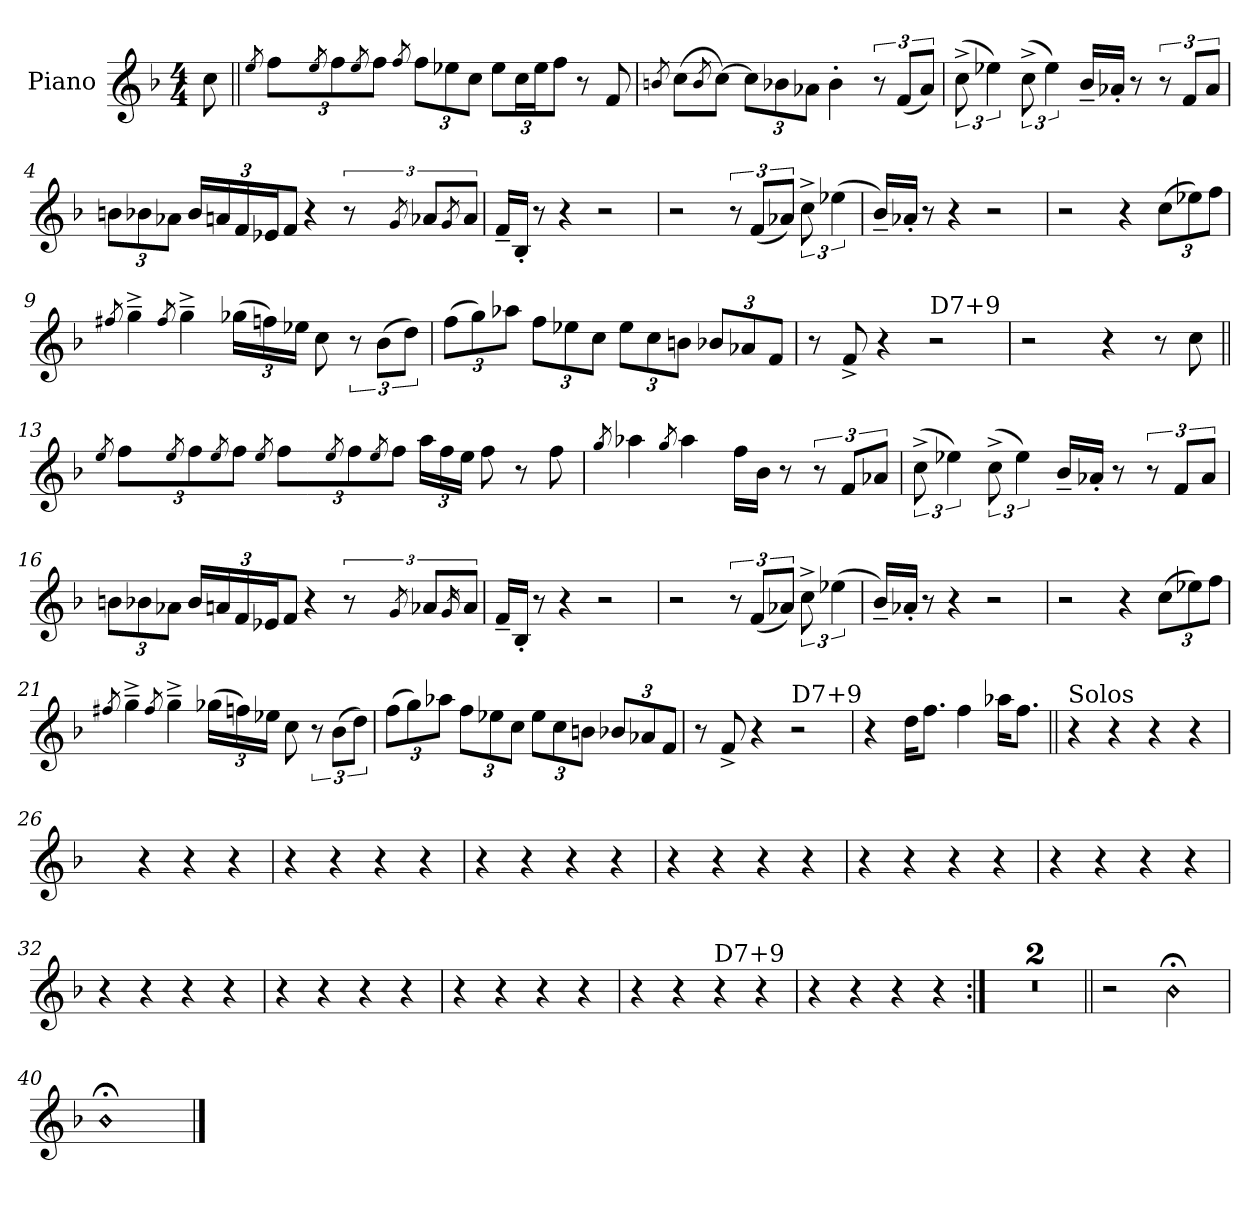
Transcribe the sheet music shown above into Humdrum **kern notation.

**kern
*part1
*staff1
*I"Piano
*I'Pno
*clefG2
*k[b-]
*F:
*M4/4
=
8cc\
=1||
8qee/
*Xbrackettup
12ff\L
8qee/
12ff\
8qee/
12ff\J
8qff/
12ff\L
12ee-X\
12cc\J
12ee-\L
24cc\L
24ee-\J
12ff\J
8r
8f/
=2
8qbn/
(8cc\L
8qb/
[8cc\J)
12cc\L]
12b-X\
12a-X\J
4b-'\
*brackettup
12r
(12f/L
12a-/J)
!!LO:LB:g=z
=3
(12cc^\
6ee-X\)
(12cc^\
6ee-\)
16b-~/LL
16a-X'/JJ
8r
12r
12f/L
12a-/J
=4
*Xbrackettup
12bn\L
12b-X\
12a-X\J
24b-/LL
24an/
24f/
24e-X/J
12f/J
4r
*brackettup
12r
8qg/
12a-X/L
8qg/
12a-/J
=5
16f~/LL
16B-'/JJ
8r
4r
2r
!!LO:LB:g=z
=6
2r
12r
(12f/L
12a-X/J)
12cc^\
(6ee-X\
=7
16b-~/LL)
16a-X'/JJ
8r
4r
2r
=8
2r
4r
*Xbrackettup
(12cc\L
12ee-X\)
12ff\J
=9
8qff#X/
4gg~^\
8qff#/
4gg~^\
(24gg-X\LL
24ffn\)
24ee-X\JJ
8cc\
*brackettup
12r
(12b-\L
12dd\J)
!!LO:LB:g=z
=10
*Xbrackettup
(12ff\L
12gg\)
12aa-X\J
12ff\L
12ee-X\
12cc\J
12ee-\L
12cc\
12bn\J
12b-X/L
12a-X/
12f/J
=11
8r
8f^/
4r
!LO:TX:a:t=D7+9
2r
=12
2r
4r
8r
8cc\
!!LO:LB:g=z
=13||
8qee/
12ff\L
8qee/
12ff\
8qee/
12ff\J
8qee/
12ff\L
8qee/
12ff\
8qee/
12ff\J
24aa\LL
24ff\
24ee\JJ
8ff\
8r
8ff\
=14
8qgg/
4aa-X\
8qgg/
4aa-\
16ff\LL
16b-\JJ
8r
*brackettup
12r
12f/L
12a-X/J
!!LO:LB:g=z
=15
(12cc^\
6ee-X\)
(12cc^\
6ee-\)
16b-~/LL
16a-X'/JJ
8r
12r
12f/L
12a-/J
=16
*Xbrackettup
12bn\L
12b-X\
12a-X\J
24b-/LL
24an/
24f/
24e-X/J
12f/J
4r
*brackettup
12r
8qg/
12a-X/L
16qg/
12a-/J
=17
16f~/LL
16B-'/JJ
8r
4r
2r
!!LO:LB:g=z
=18
2r
12r
(12f/L
12a-X/J)
12cc^\
(6ee-X\
=19
16b-~/LL)
16a-X'/JJ
8r
4r
2r
=20
2r
4r
*Xbrackettup
(12cc\L
12ee-X\)
12ff\J
=21
8qff#X/
4gg~^\
8qff#/
4gg~^\
(24gg-X\LL
24ffn\)
24ee-X\JJ
8cc\
*brackettup
12r
(12b-\L
12dd\J)
!!LO:LB:g=z
=22
*Xbrackettup
(12ff\L
12gg\)
12aa-X\J
12ff\L
12ee-X\
12cc\J
12ee-\L
12cc\
12bn\J
12b-X/L
12a-X/
12f/J
=23
8r
8f^/
4r
!LO:TX:a:t=D7+9
2r
=24
4r
16dd\KL
8.ff\J
4ff\
16aa-X\KL
8.ff\J
!!LO:PB:g=z
=25||
!LO:TX:a:t=Solos
4r
4r
4r
4r
=26
4ryy
4r
4r
4r
=27
4r
4r
4r
4r
=28
4r
4r
4r
4r
=29
4r
4r
4r
4r
=30
4r
4r
4r
4r
=31
4r
4r
4r
4r
!!LO:LB:g=z
=32
4r
4r
4r
4r
=33
4r
4r
4r
4r
=34
4r
4r
4r
4r
=35
4r
4r
!LO:TX:a:t=D7+9
4r
4r
=36
4r
4r
4r
4r
=37:|!
1ryy
=38
1ryy
=39||
2r
!LO:N:head=diamond
2b-;<\
!!LO:LB:g=z
=40
!LO:N:head=diamond
1b-;<
==
*-
